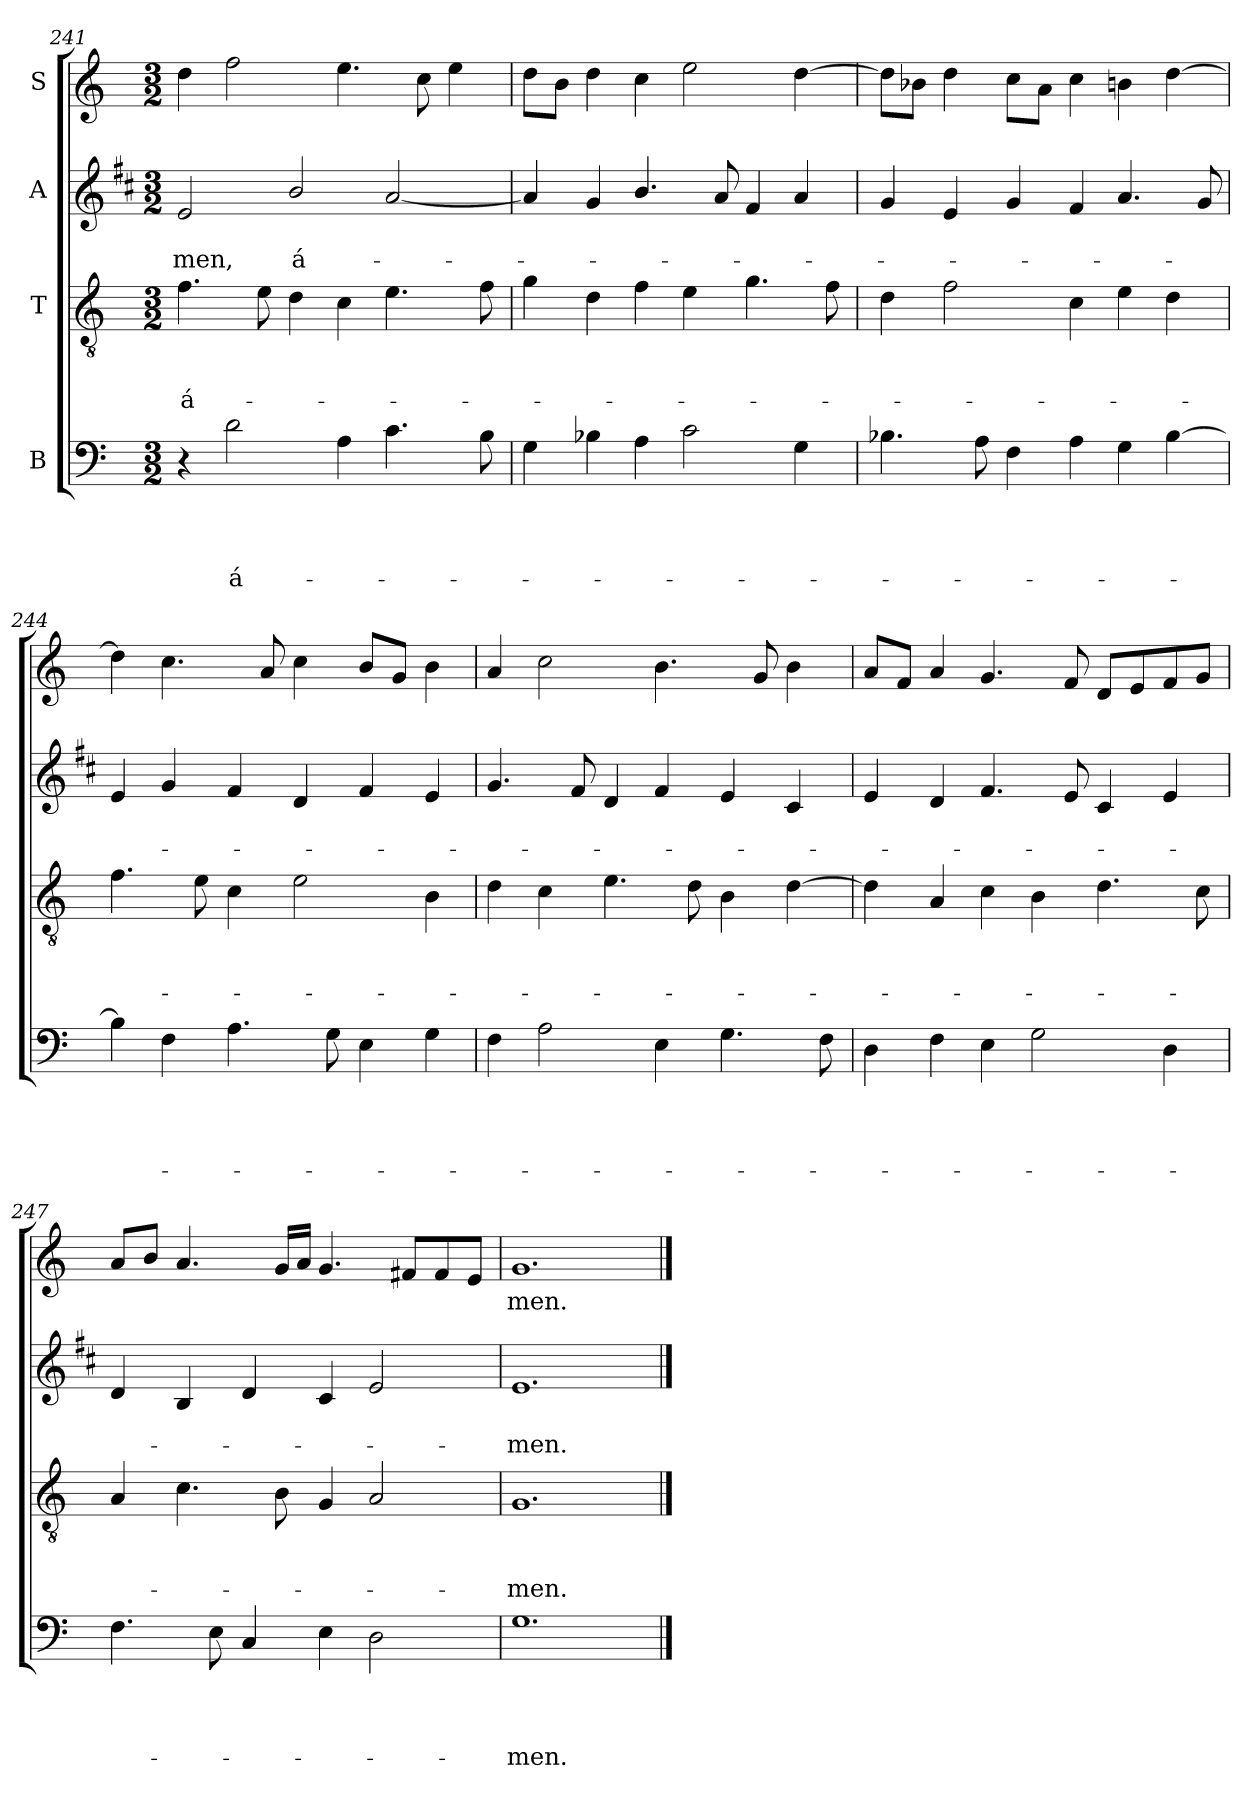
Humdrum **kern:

**kern	**text	**text	**text	**text	**kern	**text	**text	**text	**kern	**text	**text	**kern	**text
*part4	*part4	*part4	*part4	*part4	*part3	*part3	*part3	*part3	*part2	*part2	*part2	*part1	*part1
*staff4	*staff4	*staff4	*staff4	*staff4	*staff3	*staff3	*staff3	*staff3	*staff2	*staff2	*staff2	*staff1	*staff1
*I"B	*	*	*	*	*I"T	*	*	*	*I"A	*	*	*I"S	*
*clefF4	*	*	*	*	*clefGv2	*	*	*	*clefG2	*	*	*clefG2	*
*	*	*	*	*	*	*	*	*	*ITrd1c2	*	*	*	*
*k[]	*	*	*	*	*k[]	*	*	*	*k[]	*	*	*k[]	*
*C:	*	*	*	*	*C:	*	*	*	*C:	*	*	*C:	*
*M3/2	*	*	*	*	*M3/2	*	*	*	*M3/2	*	*	*M3/2	*
=241	=241	=241	=241	=241	=241	=241	=241	=241	=241	=241	=241	=241	=241
!	!	!	!	!	!	!	!	!LO:LY:b	!	!	!LO:LY:b	!	!
4r	.	.	.	.	4.f\	.	.	á-	2d/	.	-men,	4dd\	.
!	!	!	!	!LO:LY:b	!	!	!	!	!	!	!	!	!
2d\	.	.	.	á-	.	.	.	.	.	.	.	2ff\	.
.	.	.	.	.	8e\	.	.	.	.	.	.	.	.
!	!	!	!	!	!	!	!	!	!	!	!LO:LY:b	!	!
.	.	.	.	.	4d\	.	.	.	2a/	.	á-	.	.
4A\	.	.	.	.	4c\	.	.	.	.	.	.	4.ee\	.
4.c\	.	.	.	.	4.e\	.	.	.	[2g/	.	.	.	.
.	.	.	.	.	.	.	.	.	.	.	.	8cc\	.
.	.	.	.	.	.	.	.	.	.	.	.	4ee\	.
8B\	.	.	.	.	8f\	.	.	.	.	.	.	.	.
!!LO:LB:g=z
=242	=242	=242	=242	=242	=242	=242	=242	=242	=242	=242	=242	=242	=242
4G\	.	.	.	.	4g\	.	.	.	4g/]	.	.	8dd\L	.
.	.	.	.	.	.	.	.	.	.	.	.	8b\J	.
4B-\	.	.	.	.	4d\	.	.	.	4f/	.	.	4dd\	.
4A\	.	.	.	.	4f\	.	.	.	4.a/	.	.	4cc\	.
2c\	.	.	.	.	4e\	.	.	.	.	.	.	2ee\	.
.	.	.	.	.	.	.	.	.	8g/	.	.	.	.
.	.	.	.	.	4.g\	.	.	.	4e/	.	.	.	.
4G\	.	.	.	.	.	.	.	.	4g/	.	.	[4dd\	.
.	.	.	.	.	8f\	.	.	.	.	.	.	.	.
=243	=243	=243	=243	=243	=243	=243	=243	=243	=243	=243	=243	=243	=243
4.B-X\	.	.	.	.	4d\	.	.	.	4f/	.	.	8dd\L]	.
.	.	.	.	.	.	.	.	.	.	.	.	8b-\J	.
.	.	.	.	.	2f\	.	.	.	4d/	.	.	4dd\	.
8A\	.	.	.	.	.	.	.	.	.	.	.	.	.
4F\	.	.	.	.	.	.	.	.	4f/	.	.	8cc\L	.
.	.	.	.	.	.	.	.	.	.	.	.	8a\J	.
4A\	.	.	.	.	4c\	.	.	.	4e/	.	.	4cc\	.
4G\	.	.	.	.	4e\	.	.	.	4.g/	.	.	4b\	.
[4B-\	.	.	.	.	4d\	.	.	.	.	.	.	[4dd\	.
.	.	.	.	.	.	.	.	.	8f/	.	.	.	.
=244	=244	=244	=244	=244	=244	=244	=244	=244	=244	=244	=244	=244	=244
4B-\]	.	.	.	.	4.f\	.	.	.	4d/	.	.	4dd\]	.
4F\	.	.	.	.	.	.	.	.	4f/	.	.	4.cc\	.
.	.	.	.	.	8e\	.	.	.	.	.	.	.	.
4.A\	.	.	.	.	4c\	.	.	.	4e/	.	.	.	.
.	.	.	.	.	.	.	.	.	.	.	.	8a/	.
.	.	.	.	.	2e\	.	.	.	4c/	.	.	4cc\	.
8G\	.	.	.	.	.	.	.	.	.	.	.	.	.
4E\	.	.	.	.	.	.	.	.	4e/	.	.	8b/L	.
.	.	.	.	.	.	.	.	.	.	.	.	8g/J	.
4G\	.	.	.	.	4B\	.	.	.	4d/	.	.	4b\	.
!!LO:PB:g=z
=245	=245	=245	=245	=245	=245	=245	=245	=245	=245	=245	=245	=245	=245
4F\	.	.	.	.	4d\	.	.	.	4.f/	.	.	4a/	.
2A\	.	.	.	.	4c\	.	.	.	.	.	.	2cc\	.
.	.	.	.	.	.	.	.	.	8e/	.	.	.	.
.	.	.	.	.	4.e\	.	.	.	4c/	.	.	.	.
4E\	.	.	.	.	.	.	.	.	4e/	.	.	4.b\	.
.	.	.	.	.	8d\	.	.	.	.	.	.	.	.
4.G\	.	.	.	.	4B\	.	.	.	4d/	.	.	.	.
.	.	.	.	.	.	.	.	.	.	.	.	8g/	.
.	.	.	.	.	[4d\	.	.	.	4B/	.	.	4b\	.
8F\	.	.	.	.	.	.	.	.	.	.	.	.	.
=246	=246	=246	=246	=246	=246	=246	=246	=246	=246	=246	=246	=246	=246
4D\	.	.	.	.	4d\]	.	.	.	4d/	.	.	8a/L	.
.	.	.	.	.	.	.	.	.	.	.	.	8f/J	.
4F\	.	.	.	.	4A/	.	.	.	4c/	.	.	4a/	.
4E\	.	.	.	.	4c\	.	.	.	4.e/	.	.	4.g/	.
2G\	.	.	.	.	4B\	.	.	.	.	.	.	.	.
.	.	.	.	.	.	.	.	.	8d/	.	.	8f/	.
.	.	.	.	.	4.d\	.	.	.	4B/	.	.	8d/L	.
.	.	.	.	.	.	.	.	.	.	.	.	8e/	.
4D\	.	.	.	.	.	.	.	.	4d/	.	.	8f/	.
.	.	.	.	.	8c\	.	.	.	.	.	.	8g/J	.
=247	=247	=247	=247	=247	=247	=247	=247	=247	=247	=247	=247	=247	=247
4.F\	.	.	.	.	4A/	.	.	.	4c/	.	.	8a/L	.
.	.	.	.	.	.	.	.	.	.	.	.	8b/J	.
.	.	.	.	.	4.c\	.	.	.	4A/	.	.	4.a/	.
8E\	.	.	.	.	.	.	.	.	.	.	.	.	.
4C/	.	.	.	.	.	.	.	.	4c/	.	.	.	.
.	.	.	.	.	8B\	.	.	.	.	.	.	16g/LL	.
.	.	.	.	.	.	.	.	.	.	.	.	16a/JJ	.
4E\	.	.	.	.	4G/	.	.	.	4B/	.	.	4.g/	.
2D\	.	.	.	.	2A/	.	.	.	2d/	.	.	.	.
.	.	.	.	.	.	.	.	.	.	.	.	8f#/L	.
.	.	.	.	.	.	.	.	.	.	.	.	8f#/	.
.	.	.	.	.	.	.	.	.	.	.	.	8e/J	.
=248	=248	=248	=248	=248	=248	=248	=248	=248	=248	=248	=248	=248	=248
!	!	!	!	!LO:LY:b	!	!	!	!LO:LY:b	!	!	!LO:LY:b	!	!LO:LY:b
1.G	.	.	.	-men.	1.G	.	.	-men.	1.d	.	-men.	1.g	-men.
==	==	==	==	==	==	==	==	==	==	==	==	==	==
*-	*-	*-	*-	*-	*-	*-	*-	*-	*-	*-	*-	*-	*-
